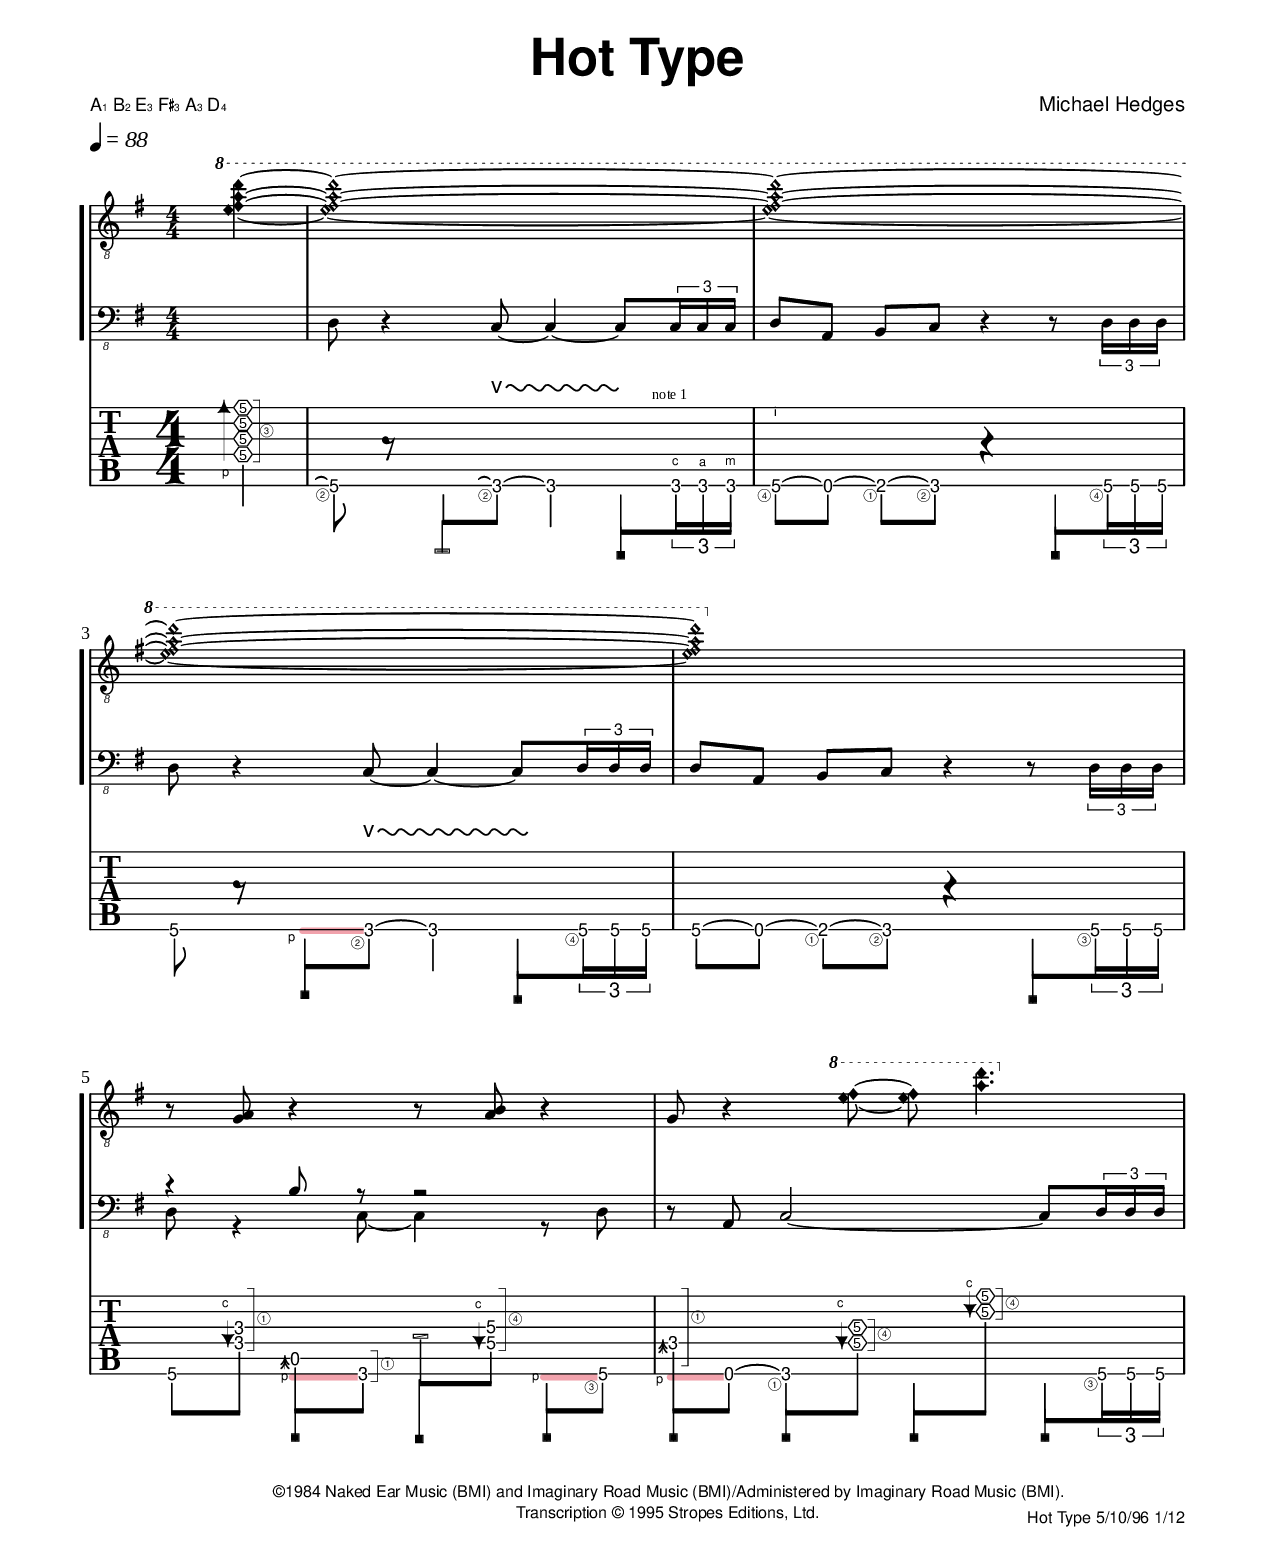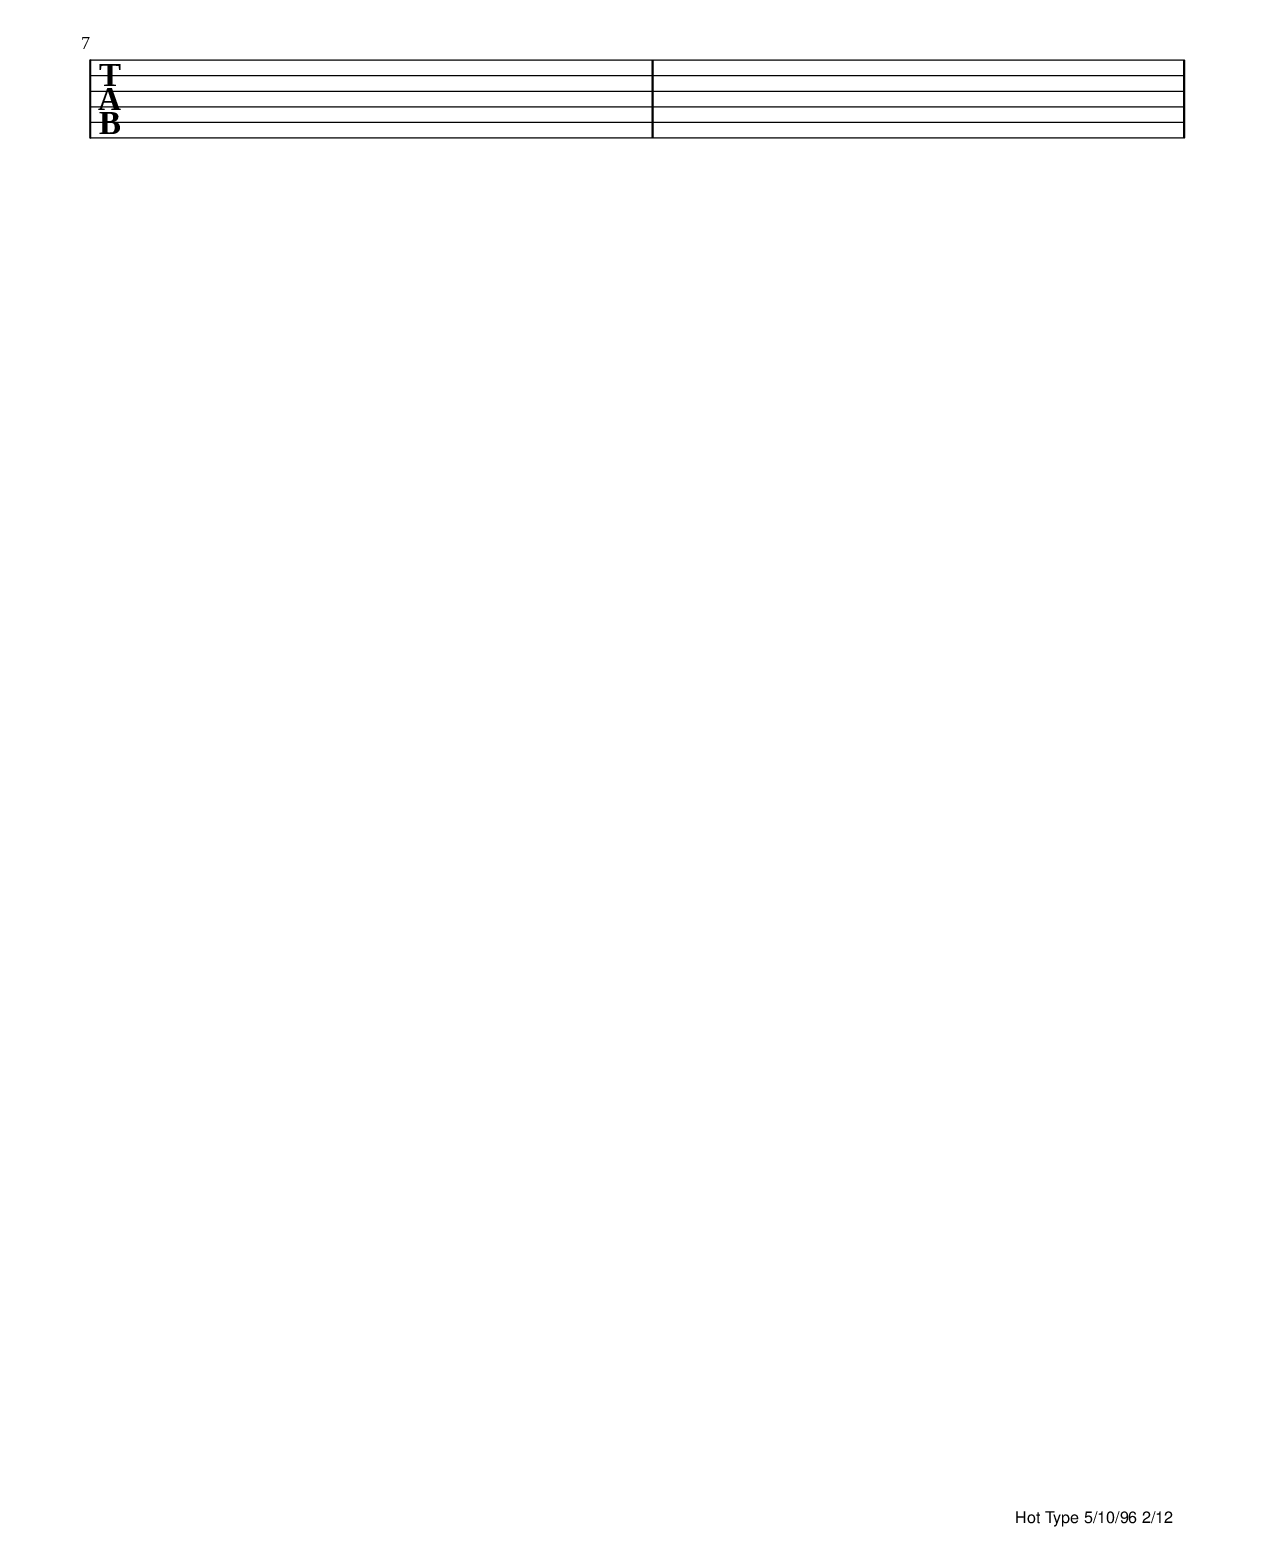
\version "2.16.2"
% Test To attempt Stropes Duplications
%{ Declaration
=============================================================================
"Lion's Lament", by Kevin Horrigan

Pro Bono Transcription
The copyright of this transcription is not held by the transcriber.
Kevin Horrigan has not given permission for this transcription to be
sold by the transcriber.  Part of the agreement of this transcription is that 
Kevin Horrigan owns all parts of the transcription.  This means that 
permission needs to be obtained before any usage of this transcription.

This transcription is derived from Mark Grover's GuitarPro tab transcription
which was commissioned by Kevin Horrigan.  Use of Grover's transcription
was approved by Kevin Horrigan.

This transcription is by Rachael Thomas Carlson for Sleep Limited 
Publications.  07/10/13
__..           .           ,      .
(__ | _  _ ._   |   *._ _ *-+- _  _|
.__)|(/,(/,[_)  |___|[ | )| | (/,(_]
|                        
.__    .  .        ,                
[__). .|_ |* _. _.-+-* _ ._  __     
|   (_|[_)||(_.(_] | |(_)[ )_)      

============================================================================%} 
\pointAndClickOff
% header
\header {
  title = \markup { \sans \bold \fontsize #3 "Hot Type" }
  composer = \markup { \sans \fontsize #-1 "Michael Hedges" }
  poet = \markup { \concat { \sans \fontsize #-2 { A\fontsize #-5 {1}" "B\fontsize
  #-5 {2}" "E\fontsize #-5 {3}" "F\raise #0.6 \fontsize #-5 \sharp\fontsize #-5 {3}" "A\fontsize #-5 {3}" "D\fontsize #-5
  {4} }}}
  meter = \markup {
    \concat {
      \fontsize #-2 { \note #"4" #1 } " = " \italic "88"
    }
  }
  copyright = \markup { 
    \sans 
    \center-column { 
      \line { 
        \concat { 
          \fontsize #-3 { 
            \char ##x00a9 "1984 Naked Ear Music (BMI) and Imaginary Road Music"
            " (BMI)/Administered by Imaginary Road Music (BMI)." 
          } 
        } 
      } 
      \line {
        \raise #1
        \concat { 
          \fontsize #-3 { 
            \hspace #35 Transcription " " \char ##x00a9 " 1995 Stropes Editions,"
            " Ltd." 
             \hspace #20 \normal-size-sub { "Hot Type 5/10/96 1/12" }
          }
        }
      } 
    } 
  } 
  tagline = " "

}
% paper
\paper { 
  #(set-paper-size "letter")
  left-margin = 0.6\in
  right-margin = 0.6\in
  top-margin = 0.5\in
  bottom-margin = 0.5\in
  max-systems-per-page = 3
  myStaffSize = #20
  #(define fonts
  (make-pango-font-tree "Times New Roman"
                        "Helvetica"
                        "typewriter"
                        (/ myStaffSize 20)))
  % see:  http://code.google.com/p/lilypond/issues/detail?id=2576

  #(define (not-last-page layout props arg) 
  (if (not (book-last-page? layout props)) 
    (interpret-markup layout props arg) 
    empty-stencil)) 

  tocItemMarkup = \tocItemWithDotsMarkup 

  oddHeaderMarkup = ""

  evenHeaderMarkup = \oddHeaderMarkup 

  oddFooterMarkup = 
  \markup \fill-line { 
    % using \line removes empty-stencils 
    % produced by #not-first-page etc 
    \line { " " }
    \line {  
      % page-number not on first-page 
      \on-the-fly #not-first-page 
      % page-number not on last-page 
      \concat { \sans \fontsize #-3 { "Hot Type 5/10/96 " \fromproperty #'page:page-number-string /12
    }  }
    % copyright on first page 
    \on-the-fly #first-page \fromproperty #'header:copyright 
    % tagline on last page 
    \on-the-fly #last-page \fromproperty #'header:tagline 
  } 
} 
evenFooterMarkup = \oddFooterMarkup 

} 
%{ Layout 
\layout {
  \context {
    \Score
    \override StaffGrouper #'staffgroup-staff-spacing =
    #'((basic-distance . 12)
    (padding . -10)
    (stretchability . 0))
    }
  }
  %}
% Includes and functions
  % Right-Hand Articulations
%% p i m a c
rhc = \markup { \halign #CENTER \sans \fontsize #-5 "c" }
rha = \markup { \halign #CENTER \sans \fontsize #-5 "a" }
rhm = \markup { \halign #CENTER \sans \fontsize #-5 "m" }
rhi = \markup { \halign #CENTER \sans \fontsize #-5 "i" }
rhp = \markup { \halign #CENTER \sans \fontsize #-5 "p" }
%% Flicks Two arrow Heads
oneStrFlick = \markup { \rotate #180
  \center-column {
    \combine
    \override #'(thickness . 0.08)
    \draw-line #'(0 . 1.3)
    \combine
    \fontsize #-1 
    \arrow-head #Y #DOWN ##f
    \raise #0.4
    \fontsize #-1 
    \arrow-head #Y #DOWN ##f
  }  
  }
oneStrMFlick = \markup {  
    \center-column {
      \rotate #180 {
        \combine
          \draw-line #'(0 . 1.2)
          \combine
            \fontsize #-3 
            \arrow-head #Y #DOWN ##f
            \raise #0.4
            \fontsize #-3 
            \arrow-head #Y #DOWN ##f
      }
  \raise #2.2
   \sans \fontsize #-5 "m" 
 } 
 }
  
twoStrFlick = \markup { \rotate #180
  \center-column {
    \combine
    \draw-line #'(0 . 2.5)
    \combine
    \fontsize #-3 
    \arrow-head #Y #DOWN ##f
    \raise #0.4
    \fontsize #-3 
    \arrow-head #Y #DOWN ##f
  
  }

}
twoStrMFlick = \markup {   
  \center-column {
   \rotate #180 {
   \combine
    \draw-line #'(0 . 2.7)
    \combine
    \fontsize #-3 
    \arrow-head #Y #DOWN ##f
    \raise #0.4
    \fontsize #-3 
    \arrow-head #Y #DOWN ##f
  }
  \raise #2.2
   \sans \fontsize #-5 "m" 
  }

}
threeStrFlick = \markup { \rotate #180
  \center-column {
    \combine
    \draw-line #'(0 . 4.0)
    \combine
    \fontsize #-3 
    \arrow-head #Y #DOWN ##f
    \raise #0.4
    \fontsize #-3 
    \arrow-head #Y #DOWN ##f
  
  }

}
threeStrMFlick = \markup {   
  \center-column {
   \rotate #180 {
   \combine
    \draw-line #'(0 . 4.1)
    \combine
    \fontsize #-3 
    \arrow-head #Y #DOWN ##f
    \raise #0.4
    \fontsize #-3 
    \arrow-head #Y #DOWN ##f
  }
  \raise #2.2
   \sans \fontsize #-5 "m" 
  }

}
fourStrFlick = \markup { \rotate #180
  \center-column {
    \combine
    \draw-line #'(0 . 5.7)
    \combine
    \fontsize #-3 
    \arrow-head #Y #DOWN ##f
    \raise #0.4
    \fontsize #-3 
    \arrow-head #Y #DOWN ##f
  
  }

}
fiveStrFlick = \markup { \rotate #180
  \center-column {
    \combine
    \draw-line #'(0 . 7.2)
    \combine
    \fontsize #-3 
    \arrow-head #Y #DOWN ##f
    \raise #0.4
    \fontsize #-3 
    \arrow-head #Y #DOWN ##f
  
  }

}
sixStrFlick = \markup { \rotate #180
  \center-column {
    \combine
    \draw-line #'(0 . 8.8)
    \combine
    \fontsize #-3 
    \arrow-head #Y #DOWN ##f
    \raise #0.4
    \fontsize #-3 
    \arrow-head #Y #DOWN ##f
  
  }

}

%% Down Strums 1 arrow head
onestrdwnstrm = \markup { \rotate #180 
  \center-column {
    \combine
    \override #'(thickness . 0.08)
    \draw-line #'(0 . 1.5)
    \fontsize #2
    \arrow-head #Y #DOWN ##t
    }
  }
twostrdwnstrm = \markup { \rotate #180 
  \center-column {
    \combine
    \override #'(thickness . 0.08)
    \draw-line #'(0 . 2.5)
    \fontsize #2
    \arrow-head #Y #DOWN ##t
    }
  }
threestrdwnstrm = \markup { \rotate #180 
  \center-column {
    \combine
    \override #'(thickness . 0.08)
    \draw-line #'(0 . 4)
    \fontsize #2
    \arrow-head #Y #DOWN ##t
    }
  }
fourstrdwnstrm = \markup { \rotate #180 
  \center-column {
    \combine 
    \override #'(thickness . 0.08)
    \draw-line #'(0 . 5.8)
    \fontsize #2
    \arrow-head #Y #DOWN ##t
    }
  }
fivestrdwnstrm = \markup { \rotate #180 
  \center-column {
    \combine
    \override #'(thickness . 0.08)
    \draw-line #'(0 . 7.2)
    \fontsize #2
    \arrow-head #Y #DOWN ##t
   }
  }
sixstrdwnstrm = \markup {
  \center-column {
  \rotate #180 {
    \combine
    \override #'(thickness . 0.08)
    \draw-line #'(0 . 8.8)
    \fontsize #2
    \arrow-head #Y #DOWN ##t
  }
    }
  }
sixstrupstrm = \markup {
  \center-column {
    \combine
    \override #'(thickness . 0.08)
    \draw-line #'(0 . 8.8)
    \fontsize #2
    \arrow-head #Y #DOWN ##t
    }
  }
fivestrupstrm = \markup {  
  \center-column {
    \combine
    \override #'(thickness . 0.08)
    \draw-line #'(0 . 7.2)
    \fontsize #2
    \arrow-head #Y #DOWN ##t
   }
  }
fourstrupstrm = \markup {  
  \center-column {
    \combine
    \override #'(thickness . 0.08)
    \draw-line #'(0 . 5.8)
    \fontsize #2
    \arrow-head #Y #DOWN ##t
    }
  }
threestrupstrm = \markup {
  \center-column {
    \combine
    \override #'(thickness . 0.08)
    \draw-line #'(0 . 4)
    \fontsize #2
    \arrow-head #Y #DOWN ##t
    }
  }
twostrupstrm = \markup {  
  \center-column {
    \combine
    \override #'(thickness . 0.08)
    \draw-line #'(0 . 2.5)
    \fontsize #2
    \arrow-head #Y #DOWN ##t
    }
  }
onestrupstrm = \markup {  
  \center-column {
    \combine
    \override #'(thickness . 0.08)
    \draw-line #'(0 . 1.5)
    \fontsize #2
    \arrow-head #Y #DOWN ##t
    }
  }
%% String-Dampening
strDampening = { 
  \once \override TextSpanner #'style = #'line
  \once \override TextSpanner #'thickness = #6
  \once \override TextSpanner #'color = #(rgb-color 0.945 0.635 0.675)
  \once \override TextSpanner #'layer = #-1
}
twoStrDamp = {
  \once \override TextSpanner #'style = #'line
  \once \override TextSpanner #'thickness = #6
  \once \override TextSpanner #'color = #(rgb-color 0.945 0.635 0.675)
  \once \override TextSpanner #'layer = #-1
  \once \override TextSpanner #'(bound-details left text) = \markup {
    \lower #0.77
    \halign #CENTER
     \beam #0.5 #0 #2.06 }
   }
threeStrDamp = {
  \once \override TextSpanner #'style = #'line
  \once \override TextSpanner #'thickness = #6
  \once \override TextSpanner #'color = #(rgb-color 0.945 0.635 0.675)
  \once \override TextSpanner #'layer = #-1
  \once \override TextSpanner #'(bound-details left text) = \markup {
    \lower #1.52
    \halign #CENTER
     \beam #0.5 #0 #3.7 }

}
% Left Hand Articulations
%% 1 2 3 4 t
lhone = \markup { \sans \fontsize #-8 \override #'(thickness . 0.08) \circle \pad-markup #0.2 "1" }
lhtwo = \markup { \sans \fontsize #-8 \override #'(thickness . 0.08) \circle \pad-markup #0.2 "2" }
lhthree = \markup { \sans \fontsize #-8 \override #'(thickness . 0.08) \circle \pad-markup #0.2 "3" }
lhfour = \markup { \sans \fontsize #-8 \override #'(thickness . 0.08) \circle \pad-markup #0.2 "4" }
lhthumb = \markup { \sans \fontsize #-8 \override #'(thickness . 0.08) \circle \pad-markup #0.2 "t" }
%% Guide fingers
lhguideone = \markup { \sans \fontsize #-8 \override #'(thickness . 0.08) \circle \pad-markup #0.2 "-1" }
lhguidetwo = \markup {\sans  \fontsize #-8  \override #'(thickness . 0.08) \circle \pad-markup #0.2 "-2" }
lhguidethree = \markup {\sans  \fontsize #-8 \override #'(thickness . 0.08) \circle \pad-markup #0.2 "-3" }
lhguidefour = \markup {\sans  \fontsize #-8 \override #'(thickness . 0.08) \circle \pad-markup #0.2 "-4" }
lhguidethumb = \markup {\sans  \fontsize #-8 \override #'(thickness . 0.08) \circle \pad-markup #0.2 "-t" }
%% TODO add left-hand fingering with Text-Spanners
  % contributed by harm6
  % Code by David Nalesnik and Thomas Morley (v2.16.0)
  % => http://lists.gnu.org/archive/html/lilypond-user/2011-10/msg00500.html
  % => http://lists.gnu.org/archive/html/lilypond-user/2012-11/msg00567.html
  % ==========================
  % Modified 2013 by Rachael Thomas Carlson
  % Added a slight bracket at the end of the function
#(define (text-spanner-start-stop mus)
    (let ((elts (ly:music-property mus 'elements)))
    (make-music 'SequentialMusic 'elements 
       (append  
          (list (make-music 'TextSpanEvent 'span-direction -1))
          (reverse (cdr (reverse elts)))
          (list (make-music 'TextSpanEvent 'span-direction 1))
          (list (last elts))))))

barre =
#(define-music-function (parser location strg music)(string? ly:music?)
   (let ((arg (string-append "B " strg)))
      #{
         \override TextSpanner #'(bound-details left text) = $arg
         #(text-spanner-start-stop music)
      #}))
      
lhSpannerDown =
#(define-music-function (parser location strg music)
   (string? ly:music?)
  #{
     \once \override Voice.TextSpanner #'style = #'solid
     \once \override Voice.TextSpanner #'font-size = #-5
     \once \override Voice.TextSpanner #'thickness = #0
     \once \override TextSpanner #'(bound-details left stencil-align-dir-y) = #CENTER
     \once \override TextSpanner #'(bound-details right text) = \markup {
     \draw-line #'(0 . 0.5) }
     \once \override TextSpanner #'(bound-details left text) = \markup {
     \sans { \circle \pad-markup #0.1 \upright { $strg }}}
  
     #(text-spanner-start-stop music)
  #})

lhSpannerUp =
#(define-music-function (parser location strg music)
   (string? ly:music?)
  #{
     \once \override Voice.TextSpanner #'style = #'solid
     \once \override Voice.TextSpanner #'font-size = #-5
     \once \override TextSpanner #'(bound-details left stencil-align-dir-y) = #CENTER
     \once \override TextSpanner #'(bound-details right text) = \markup {
     \draw-line #'(0 . -0.5) }
     \once \override TextSpanner #'(bound-details left text) = \markup {
     \sans { \circle \pad-markup #0.1 \upright { $strg } }}
  
     #(text-spanner-start-stop music)
  #})

%% Partial barreing

  % The below, invented by Mats Bengtsson, creates left and right brackets
  % vertically % spanning an entire staff. It is useful for offseting optional
  % passages of music, % as shown in the example % Modified by Rachael Thomas
  % Carlson to be used for partial barreing in % tabulature.  2013 % The number
  % next to "th" in (th 0.2) controls thickness of the brackets. 
#(define-markup-command (left-bracket-two layout props) ()
"Draw left hand bracket for two strings"
(let* ((th 0.1) ;; todo: take from GROB
	(width (* 3.5 th)) ;; todo: take from GROB
	(ext '(-1.25 . 1.25))) ;; todo: take line-count into account
	(ly:bracket Y ext th width)))

leftBracketTwo = {
\once\override BreathingSign #'text = #(make-left-bracket-two-markup)
\once\override BreathingSign #'break-visibility = #end-of-line-invisible
\once\override BreathingSign #'Y-offset = ##f
  % Trick to print it after barlines and signatures:
\once\override BreathingSign #'break-align-symbol = #'custos
\breathe 
}

#(define-markup-command (left-bracket-three layout props) ()
"Draw left hand bracket for three strings"
(let* ((th 0.08) ;; todo: take from GROB
	(width (* 3.5 th)) ;; todo: take from GROB
	(ext '(-1.3 . 2.8))) ;; todo: take line-count into account
	(ly:bracket Y ext th width)))

leftBracketThree = {
\once\override BreathingSign #'text = #(make-left-bracket-three-markup)
\once\override BreathingSign #'break-visibility = #end-of-line-invisible
\once\override BreathingSign #'Y-offset = ##f
  % Trick to print it after barlines and signatures:
\once\override BreathingSign #'break-align-symbol = #'custos
\breathe 
}
#(define-markup-command (right-bracket-three layout props) ()
"Draw right hand bracket"
(let* ((th 0.08);;todo: take from GROB
(width (* 3.5 th)) ;; todo: take from GROB
	(ext '(-1.3 . 2.8))) ;; todo: take line-count into account
	(ly:bracket Y ext th (- width))))

rightBracketThree = {
\once\override BreathingSign #'text = #(make-right-bracket-three-markup)
\once\override BreathingSign #'break-visibility = #end-of-line-invisible
\once\override BreathingSign #'Y-offset = ##f
\once\override BreathingSign #'break-align-symbol = #'custos
\breathe
}

#(define-markup-command (right-bracket-two layout props) ()
"Draw right hand bracket"
(let* ((th 0.05);;todo: take from GROB
(width (* 12.5 th)) ;; todo: take from GROB
	(ext '(-1.5 . 1.5))) ;; todo: take line-count into account
	(ly:bracket Y ext th (- width))))

rightBracketTwo = {
\once\override BreathingSign #'text = #(make-right-bracket-two-markup)
\once\override BreathingSign #'break-visibility = #end-of-line-invisible
\once\override BreathingSign #'Y-offset = ##f
\once\override BreathingSign #'break-align-symbol = #'custos
\breathe
}

#(define-markup-command (right-bracket-four layout props) ()
"Draw right hand bracket"
(let* ((th 0.05);;todo: take from GROB
(width (* 12.5 th)) ;; todo: take from GROB
	(ext '(-1.5 . 4.5))) ;; todo: take line-count into account
	(ly:bracket Y ext th (- width))))

rightBracketFour = {
\once\override BreathingSign #'text = #(make-right-bracket-four-markup)
\once\override BreathingSign #'break-visibility = #end-of-line-invisible
\once\override BreathingSign #'Y-offset = ##f
\breathe
}

#(define-markup-command (right-bracket-five layout props) ()
"Draw right hand bracket"
(let* ((th 0.05);;todo: take from GROB
(width (* 12.5 th)) ;; todo: take from GROB
	(ext '(-1.5 . 6))) ;; todo: take line-count into account
	(ly:bracket Y ext th (- width))))

rightBracketFive = {
\once\override BreathingSign #'text = #(make-right-bracket-five-markup)
\once\override BreathingSign #'break-visibility = #end-of-line-invisible
\once\override BreathingSign #'Y-offset = ##f
\breathe
}
% Percussion
snare = \markup {
  \center-column {
    \combine
    \override #'(thickness . 1.3)
    \draw-line #'(0 . 3)
    \halign #CENTER
    \override #'(box-padding . 0) 
    \override #'(thickness . 0.8)
    \box {
    \override #'(thickness . 0.5)
      \draw-line #'(1.25 . 0.25)
    }
  }
}
bass = \markup {
  \center-column {
    \combine
    \override #'(thickness . 1.3)
    \draw-line #'(0 . 3)
    \halign #CENTER
    \override #'(box-padding . 0)
    \box {
      \filled-box #'(0 . 0.6) #'(0 . 0.6) #0
    }
  }
}
longBass = \markup {
  \center-column {
    \combine
    \override #'(thickness . 1.3)
    \draw-line #'(0 . 6)
    \halign #CENTER
    \override #'(box-padding . 0)
    \box {
      \filled-box #'(0 . 0.6) #'(0 . 0.6) #0
    }
  }
}
bassSnare = \markup {
  \center-column {
    \combine
    \override #'(thickness . 1.3)
    \draw-line #'(0 . 2)
    \halign #CENTER
    \override #'(box-padding . 0) 
    \box {
      \draw-line #'(1 . 0.25) }
    \raise #2
      \combine
      \draw-line#'(0 . 1)
      \halign #CENTER
      \filled-box #'(-0.1 . 0.6) #'(-0.1 . 0.6) #0.2 
  }
}
tomTom = \markup {
  \center-column {
    \combine
      \override #'(thickness . 1.3)
    \draw-line #'(0 . 3)
    \halign #CENTER
    \override #'(box-padding . 0.1)
    \override #'(thickness . 0.9)
    \raise #0.1
    \box {
      \override #'(thickness . 0.9)
      \draw-line #'(1 . 0) 
    }
  }
}
% Misc.
%% extendLV
extendLV = #(define-music-function (parser location further) (number?) 
#{
   \once \override LaissezVibrerTie  #'X-extent = #'(0 . 0)
   \once \override LaissezVibrerTie  #'details #'note-head-gap = #(/ further -2)
   \once \override LaissezVibrerTie  #'extra-offset = #(cons (/ further 2) 0)
#})
%%{ hideFretNumber to be used with creating slides from and to nowhere %}
hideFretNumber = {
  \once \override TabNoteHead #'transparent = ##t
  \once \override NoteHead #'transparent = ##t
  \once \override Stem #'transparent = ##t
  \once \override Flag #'transparent = ##t
  \once \override NoteHead #'no-ledgers = ##t
  \once \override Glissando #'(bound-details left padding) = #0.3
}
%%{ fakeSlur to be used to create ascending and descending slurs in tabulature
    %that are more attractive than faking it otherwise %}
fakeSlur = 
#(define-music-function
   (parser location note)
   (ly:music?)
   #{
   \tweak TabNoteHead #'transparent ##t
   \tweak Dots #'transparent ##t
   #note
   #})
%% dotUp %% Sometimes faking a slur as above creates where dotted note
  %behaviour this is to fix it
dotUp = 
#(define-music-function
   (parser location note)
   (ly:music?)
   #{
   \tweak Dots #'extra-offset #'(0.0 . 1.0)
   #note
   #})
invTNH = 
#(define-music-function
   (parser location note)
   (ly:music?)
   #{
   \tweak TabNoteHead #'transparent ##t
   #note
   #})
% Changing the TabNoteHead stencil
  %% Created by HARM
  % Because it is important to know how one can change the TabNoteHead easily 
#(define (new-stil markup)
   ;; Creates a stencil
   (lambda (grob)
     (grob-interpret-markup grob markup)))
%% tweakTabNoteHead
tweakTabNoteHead = 
#(define-music-function (parser location mrkp mus)(markup? ly:music?)
                        #{
                        \tweak #'stencil #(new-stil mrkp)
                        #mus
                        #})

%% newTabNoteHead to be used with one of the below functions to change the
  %TabNoteHead Stencil
newTabNoteHead =
#(define-music-function (parser location mrkp)(markup?)
                        ;; Uses @code{new-stil} in a music-function.
                        ;; Ofcourse it's possible to use:
                        ;; @samp{\\once \\override TabNoteHead #'stencil =
                        ;;         #(new-stil #{ \\markup { \musicglyph #"noteheads.s0la" } #})}
                        ;; directly.
                        #{
                        \once \override TabNoteHead #'stencil = #(new-stil mrkp)
                        #})


%% TabNoteHead Stencils
  %% usage:   < \tweakTabNoteHead \tickInChord c,\2 e> 
  %% usage:   \tick <c,4 e>
  %% usage:   \tick c,4
tick = \newTabNoteHead \markup { \musicglyph #"noteheads.s0laThin" }
tickInChord = \markup { \musicglyph #"noteheads.s0laThin" }
mutedString = \markup { \musicglyph #"noteheads.s2cross" }
stringSnare = \newTabNoteHead \markup { \override #'(box-padding . 0)
  \raise #0.5
    \override #'(thickness . 0.8)
  \box {
    \override #'(thickness . 0.5)
    \draw-line #'(1.25 . 0.25)
  }
}

strpHarmSeven = \newTabNoteHead \markup { \override #'(font-name . "Arial")
  { 
    \center-column {
    \combine
\path #0.1 #'((moveto 0.9 0)
                       (lineto 0.4 0.7)
                       (lineto -0.4 0.7)
                       (lineto -0.9 0)
                       (lineto -0.4 -0.7)
                       (lineto 0.4 -0.7)
                       (closepath))
\override #'(font-size . -4) 
\halign #CENTER
\raise #-0.5
"7"
}
  }
}
strpHarmFive = \newTabNoteHead \markup { \override #'(font-name . "Arial")
  { 
    \center-column {
    \combine
\path #0.1 #'((moveto 0.9 0)
                       (lineto 0.4 0.7)
                       (lineto -0.4 0.7)
                       (lineto -0.9 0)
                       (lineto -0.4 -0.7)
                       (lineto 0.4 -0.7)
                       (closepath))
\override #'(font-size . -4) 
\halign #CENTER
\raise #-0.5
"5"
}
  }
}
strpHarmTwelve = \newTabNoteHead \markup { \override #'(font-name . "Arial")
  { 
    \center-column {
    \combine
\path #0.1 #'((moveto 1.1 0)
                       (lineto 0.7 0.7)
                       (lineto -0.7 0.7)
                       (lineto -1.1 0)
                       (lineto -0.7 -0.7)
                       (lineto 0.7 -0.7)
                       (closepath))
\override #'(font-size . -4) 
\halign #0.1
\raise #-0.5
"12"
}
  }
}

strpHarmFiveInChord = \markup { \override #'(font-name . "Arial")
  { 
    \center-column {
    \combine
\path #0.1 #'((moveto 0.9 0)
                       (lineto 0.4 0.7)
                       (lineto -0.4 0.7)
                       (lineto -0.9 0)
                       (lineto -0.4 -0.7)
                       (lineto 0.4 -0.7)
                       (closepath))
\override #'(font-size . -4) 
\halign #CENTER
\raise #-0.5
"5"
}
  }
}
strpHarmSevenInChord = \markup { \override #'(font-name . "Arial")
  { 
    \center-column {
    \combine
\path #0.1 #'((moveto 0.9 0)
                       (lineto 0.4 0.7)
                       (lineto -0.4 0.7)
                       (lineto -0.9 0)
                       (lineto -0.4 -0.7)
                       (lineto 0.4 -0.7)
                       (closepath))
\override #'(font-size . -4) 
\halign #CENTER
\raise #-0.5
"7"
}
  }
}

% Markup extra-offset Tweaks and overrides
mkTweak =
#(define-event-function (parser location x y m) (number? number? ly:music?)
  #{  \tweak #'extra-offset #(cons x y) #m #})

mkMove = #(define-music-function
        (parser location x y)
        ( number? number? )
        #{ \once \override TextScript #'extra-offset = #(cons x y)
        #})
tsMove = #(define-music-function
        (parser location x y)
        ( number? number? )
        #{ \once \override TextSpanner #'extra-offset = #(cons x y)
        #})
trMove = #(define-music-function
        (parser location x y)
        ( number? number? )
        #{ \once \override TrillSpanner #'extra-offset = #(cons x y)
        #})
bsMove = #(define-music-function
        (parser location x y)
        ( number? number? )
        #{ \once \override BreathingSign #'extra-offset = #(cons x y)
        #})
tnhTweak =
#(define-event-function (parser location x m) (number? ly:music?)
  #{  \tweak TabNoteHead #'X-offset #(cons x) #m #})
% moderntab clef with serif
  %% -> tablature.scm

%% define tab-Clefs as a markup:
  #(define-markup-command (customTabClefII
                          layout props num-strings staff-space)
    (integer? number?)
    #:category music
    "Draw a tab clef sans-serif style."
    (define (square x) (* x x))
    (let* ((scale-factor (/ staff-space 1.6))
           (font-size (- (* num-strings 1.8 scale-factor) 7))
           (base-skip (* (square (+ (* num-strings 0.195) 0.4)) scale-factor)))
  ;font-name
      (interpret-markup layout props
                   (markup #:vcenter #:bold
  ;; !!!!!!!!!!!!!!!!!!!!!!!!!!!
                           ;; change 'font-family and/or 'font-name
                           ;; to fit your needs
                           #:override (cons 'font-family 'roman) ;; default: 'sans
                           ;#:override (cons 'font-name "Purisa")
                           #:fontsize font-size
                           #:override (cons 'baseline-skip base-skip)
                           #:left-align #:center-column ("T" "A" "B")))))

%% this function decides which clef to take
  #(define-public (clef::print-modern-custom-tab-if-set grob)
    (let ((glyph (ly:grob-property grob 'glyph)))

      ;; which clef is wanted?
      (if (string=? glyph "markup.moderntabII")
          ;; if it is "moderntabII", we'll draw it
          (let* ((staff-symbol (ly:grob-object grob 'staff-symbol))
                 (line-count (if (ly:grob? staff-symbol)
                                 (ly:grob-property staff-symbol 'line-count)
                                 0))
                 (staff-space (ly:staff-symbol-staff-space grob)))

            (grob-interpret-markup grob (make-customTabClefII-markup line-count
                                                                   staff-space)))
          ;; otherwise, we simply use the default printing routine
          (ly:clef::print grob))))

%% definitions for the "moderntabII" clef:
  %% the "moderntabII" clef will be added to the list of known clefs,
  %% so it can be used as any other clef: \clef "moderntabII"
  #(add-new-clef "moderntabII" "markup.moderntabII" 0 0 0)


  %% DELETE ME
  %{
  %% Displaying some glyph/lists
  displayClefGlyph =
      \override Staff.Clef #'before-line-breaking =
        #(lambda (grob)
          (let* ((glyph (ly:grob-property grob 'glyph)))
         (newline)
         (display glyph)))

  #(use-modules (ice-9 pretty-print))
  #(pretty-print supported-clefs)
  #(newline)
  #(newline)
  #(newline)
  #(pretty-print (@@ (lily) c0-pitch-alist))
  %}

%% usage
  %{ usage:
  \layout {
    \context {
      \TabStaff
      \override Clef #'stencil = #clef::print-modern-custom-tab-if-set
      %% DELETE ME
      %\displayClefGlyph
    }
  }
  %}

  %{ usage:
  \new TabStaff {
      \clef moderntabII
      a1
  }
  %}

  % vibrato.ly
% Author: Mark Witmer

% Sets the next trill spanner to draw a waveform with the provided wevelength
% and amplitudes. The waveform will go from one amplitude to the next in a
% linear fashion.
vibrato = #(define-music-function (parser location amplitudes wavelength) (list? number?) #{ 
  \once \override TrillSpanner #'after-line-breaking = $(lambda (grob) 
     (ly:grob-set-property! grob 'stencil (makevib grob amplitudes wavelength)))
#})

% Example:
% \relative c' {\time 4/4 \key d \major \vibrato #'(4 0 4) #1.5 c\startTrillSpan d e d c d e d c\stopTrillSpan 
% \vibrato #'(1 6 2 1 3 7 4) #1 c\startTrillSpan d e d c d e d c d e d c d e d c d e d c d e d c d e d c d e d 
% c d e d c d e d c d e d c d e d c d e d c d e d c d e d c d e\stopTrillSpan}

#(define adjustvib #t)

% Creates the postscript for one system of the vibrato marking
#(define (make_ps no-sib? lbound xspan span-so-far amplitude-vector wavelength) 
   (if (or (= xspan -inf.0) (= xspan +inf.0))
       ""
       (let ((lbound 
              (cond
               ((and (> span-so-far 0) adjustvib) 
                (- lbound 18))
               (no-sib? (+ lbound 1))
               (else lbound)))
             (last 
              (inexact->exact (floor (/ (+ span-so-far xspan) wavelength)))))
         (format 
          #f "gsave currentpoint translate 0.15 setlinewidth newpath /x ~a\
 def\nx 0.0 moveto\n ~a ~a"
          lbound 
          (let make-curve 
              ((current (inexact->exact (floor (/ span-so-far wavelength)))))
            (cond 
             ((= current (vector-length amplitude-vector)) "")
             ((< (vector-ref amplitude-vector current) 0) "")
             (else
              (let ((current-ps 
                     (format 
                      #f " x ~a add ~a x ~a add ~a x ~a \
add 0.0 curveto\n/x x ~a add def\n"
                      (exact->inexact (/ wavelength 3)) 
                      (vector-ref amplitude-vector current)
                      (exact->inexact (* 2 (/ wavelength 3)))  
                      (- (vector-ref amplitude-vector current))
                      wavelength
                      wavelength)))
                (if (= (+ current 1) last) 
                    current-ps 
                    (format #f "~a~a" current-ps 
                            (make-curve (+ 1 current))))))))
          "stroke grestore"))))

% Returns the width of a grob
#(define (grob-width grob)
  (if (or (= (car (ly:grob-property grob 'X-extent)) -inf.0)
          (= (car (ly:grob-property grob 'X-extent)) +inf.0))
      0
      (- (cdr (ly:grob-property grob 'X-extent)) 
         (car (ly:grob-property grob 'X-extent)))))

% Returns the number of ems already traversed by the grob's siblings in previous systems
#(define (width-up-to grob siblings count)
  (if (eq? (car siblings) grob)
      count
      (+ (+ count (width-up-to grob (cdr siblings) count))
         (grob-width (car siblings)))))

% Returns the total width of the individual grobs for each system that make up the original grob
#(define (calcfull siblings count)
  (if (eqv? (length siblings) 0)
    count
    (calcfull (cdr siblings) (+ count (grob-width (car siblings))))))

% Fills a vector of length len with linear interpolations between the values found in amplitudes
#(define (fill-amplitude-vector! amplitude-vector len current-index amplitudes)
  (if (> (length amplitudes) 1)
    (let ((start-amplitude (car amplitudes))
          (end-amplitude (cadr amplitudes))
          (start-index current-index)
          (end-index (+ current-index 
                        (inexact->exact 
                         (floor (/ (vector-length amplitude-vector) 
                                   (- len 1)))))))
      (do ((n current-index (+ 1 n)))
          ((or (> n (+ start-index end-index)) 
               (>= n (vector-length amplitude-vector))))
        (vector-set! amplitude-vector n 
                     (exact->inexact 
                      (+ start-amplitude 
                         (* (/ (- n start-index) (- end-index start-index))
                            (- end-amplitude start-amplitude))))))
        (fill-amplitude-vector!
         amplitude-vector len end-index (cdr amplitudes)))))

% Makes the vector of amplitudes for the vibrato marking
#(define (make-amplitude-vector amplitudes total-span wavelength)
  (let* ((current-start 0)
      (len (inexact->exact (floor (/ total-span wavelength))))
      (amplitude-vector (make-vector len)))
      (if (> (length amplitudes) 1) 
        (fill-amplitude-vector! 
         amplitude-vector (length amplitudes) 0 amplitudes)
        (vector-fill! amplitude-vector (car amplitudes)))
    amplitude-vector))

% Creates a stencil that draws a sine wave for vibrato based on the provided amplitudes and wavelength
#(define (makevib grob amplitudes wavelength)
  (let* ((orig (ly:grob-original grob))
      (siblings (if (ly:grob? orig) (ly:spanner-broken-into orig) '()))
      (span (ly:grob-property grob 'X-extent))
      (xbeg (car span))
      (xend (cdr span))
      (xspan (- xend xbeg))
      (total-span (if (eqv? (length siblings) 0) (- xspan 3) (- (calcfull siblings 0) 3)))
      (lbound (if (or (null? siblings) (eq? (car siblings) grob)) 
                  0 (+ 14 (cdr (assq 'X (ly:grob-property grob 'left-bound-info))))))
      (span-so-far (if (null? siblings) 0 
                       (width-up-to grob siblings 0))))
  (ly:make-stencil 
   (list 'embedded-ps 
         (make_ps (null? siblings) lbound xspan span-so-far 
                  (make-amplitude-vector amplitudes total-span wavelength)
                  wavelength))
   '(0 . 0) '(-0.7 . 0.5))))

vib = #(define-music-function (parser location sizes) (list?) #{ \vibrato $sizes #0.7  #})
sVib = \startTrillSpan
eVib = \stopTrillSpan


% Standard Notation
%% Upper
  upper = {
    \set Staff.midiInstrument = #"vibraphone"
    \override TupletNumber #'text = \markup { \sans "3" }
    \override TupletNumber #'font-shape = #'upright
    \override TupletNumber #'font-size = #'-1
    \override TupletBracket #'thickness = #'1
    \override TupletBracket #'bracket-visibility = ##t
    \numericTimeSignature
    \time 4/4
    \set Score.tempoHideNote = ##t
    \tempo 4 = 88
    \key g \major
    \partial 4 \ottava #1 \harmonicByRatio #1/4 < e fis a d'>4~ 
    % Bar 1
    \harmonicByRatio #1/4 < e fis a d'>1~ |
    % Bar 2
    \harmonicByRatio #1/4 < e fis a d'>1~ |
    % Bar 3
    \harmonicByRatio #1/4 < e fis a d'>1~ |
    % Bar 4
    \harmonicByRatio #1/4 < e fis a d'>1 \ottava #0 |
    % Bar 5
    r8 < g a>8 r4 r8 < a b>8 r4 |
    % Bar 6
    g8 r4 \ottava #1 \harmonicByRatio #1/4 < e fis>8~ \harmonicByRatio #1/4 < e
    fis>8 \harmonicByRatio #1/4 < a d'>4. \ottava #0 |

  }
%% Lower
  lower = {
    \set Staff.midiInstrument = #"vibraphone"
    \numericTimeSignature
    \override TupletNumber #'text = \markup { \sans "3" }
    \override TupletNumber #'font-shape = #'upright
    \override TupletNumber #'font-size = #'-1
    \override TupletBracket #'thickness = #'1
    \override TupletBracket #'bracket-visibility = ##t
    \key g \major
    \partial 4 s4 
    % Bar 1
    d,8 r4 c,8~ c,4~ c,8 \times 2/3 { c,16 c, c, } |
    % Bar 2
    d,8[ a,,] b,, c, r4 r8 \times 2/3 { d,16 d, d, } |
    % Bar 3
    d,8 r4 c,8~ c,4~ c,8 \times 2/3 { d,16 d, d, } |
    % Bar 4
    d,8[ a,,] b,, c, r4 r8 \times 2/3 { d,16 d, d, } |
    % Bar 5
    << { r4 b,8 r8 r2 } \\ { d,8 r4 c,8~ c,4 r8 d,8 } >> |
    % Bar 6
    r8 a,,8 c,2~ c,8 \times 2/3 { d,16 d, d,} |




  }

% Tab
  tab = {
    \set Staff.midiInstrument = #"vibraphone"
    \key g \major
    \numericTimeSignature
    \time 4/4
    \override Beam #'damping = #100000
    \override TabNoteHead #'whiteout = ##t
    \tabFullNotation
    \stemDown
    \override Rest #'font-size = #2 
    \override TabStaff.TimeSignature #'X-offset = #-1
    \override TabStaff.TimeSignature #'font-size = #5
    \override TabStaff.TabNoteHead #'font-name = #"Helvetica"
    \override Staff.Stem #'stemlet-length = #2.75
    \override BreathingSign #'extra-offset = #'(0.5 . -2.0)
    \override TupletBracket #'thickness = #'1
    \override TupletNumber #'text = \markup { \sans "3" }
    \override TupletNumber #'font-shape = #'upright
    \override TupletNumber #'font-size = #'-1
    \override TupletBracket #'edge-height = #'(0.5 . 0.5)
    \override TupletBracket #'extra-offset = #'(0 . -0.1)
    \override Score.OttavaBracket #'thickness = #'0.5
    \partial 4
    \strpHarmFive < e' fis' a' d''>4-\mkTweak #-0.5 #1.4 -\rhp -\mkTweak #-1 #7.1
    -\fourstrdwnstrm -\mkTweak #2 #-2.7 ^\lhthree |
    % Bar 1
      \bsMove #-2 #0 \rightBracketFour d,8^\repeatTie -\mkTweak #-0.5 #3.1 -\lhtwo 
      c'8\rest 
      < \invTNH d,>8
      c,8^\repeatTie -\mkTweak #-0.55 #2.6 -\lhtwo ~ 
      c,4 
      < \invTNH c,>8
      \times 2/3 { c,16-\mkTweak #0.35 #6 -\rhc ^\markup { \halign #CENTER \fontsize #-4 "note 1"} 
      c,-\mkTweak #0.35 #6.4 -\rha 
      c,-\mkTweak #0.35 #6 -\rhm } |
    % Bar 2
      < \invTNH a,,\6 d,\6>8-\mkTweak #-0.5 #2.6 -\lhfour -\mkTweak #0.35 #5.8 -\rhi ~[ 
      a,,\6]~ 
      < \invTNH a,,\6 b,,\6>-\mkTweak #-0.5 #2.6 -\lhone [~ 
      < \invTNH a,,\6 c,\6>-\mkTweak #-0.5 #2.6 -\lhtwo ] 
      c'4\rest 
      < \invTNH c,>8 
      \times 2/3 { 
        d,16-\mkTweak #-0.5 #4 -\lhfour 
        d, 
        d, } |
    \break
    % Bar 3
      d,8
      c'8\rest 
      < \invTNH d,>8-\mkTweak #-0.5 #2.5 -\rhp 
      c,8-\mkTweak #-0.5 #2.4 -\lhtwo ~ 
      c,4 
      < \invTNH c,>8 
      \times 2/3 { 
        d,16-\mkTweak #-0.5 #4 -\lhfour 
        d, 
        d,} |
    % Bar 4
      < \invTNH a,,\6 d,\6>8[~ 
      a,,\6]~ 
      < \invTNH a,,\6 b,,\6>-\mkTweak #-0.5 #2.6 -\lhone [~ 
      < \invTNH a,,\6 c,\6>-\mkTweak #-0.5 #2.6 -\lhtwo ] 
      c'4\rest
      < \invTNH c,>8 
      \times 2/3 { 
        d,16-\mkTweak #-0.5 #4 -\lhthree 
        d, 
        d, } |
    \break
    % Bar 5
      d,8[ 
      \bsMove #2 #0 \rightBracketFour < g a>8-\mkTweak #-0.5 #7.7 -\rhc
      -\mkTweak #1.8 #7.7 -\lhone
      -\mkTweak #-0.8 #8.2 -\twostrupstrm ]  
      b,-\mkTweak #-0.3 #2.8 -\rhp -\mkTweak #-0.6 #-6.03 ^\oneStrFlick [ 
      \bsMove #2 #-2 \rightBracketTwo c,-\mkTweak #1.8 #3.9 -\lhone ] 
      \stringSnare e[ 
      \bsMove #2 #0 \rightBracketFour < a\4 b\3>-\mkTweak #-0.45 #5.8 -\rhc
      -\mkTweak #1.8 #5.8 -\lhfour -\mkTweak #-0.8 #-3.9 ^\twostrupstrm ] 
      < \invTNH c,>-\mkTweak #-0.3 #2.8 -\rhp [ 
      d,8-\mkTweak #-0.5 #2.4 -\lhthree ] |
    % Bar 6
      \bsMove #3.2 #-1 \rightBracketFive g8\4-\mkTweak #1.8 #6.9 -\lhone
      -\mkTweak #-0.5 #3.8 -\rhp
      -\mkTweak #-0.6 #-5.05 ^\oneStrFlick [ 
      a,,]~ 
      < \invTNH a,,\6 c,\6>-\mkTweak #-0.5 #2.7 -\lhone [ 
      \bsMove #2.4 #0 \rightBracketTwo \strpHarmFive < e'\4
      fis'\3>-\mkTweak #-0.5 #7.7 -\rhc -\mkTweak #2.2 #6.7 -\lhfour -\mkTweak
      #-0.8 #-3.9 ^\twostrupstrm ] 
      < \invTNH c,>[
      \bsMove #2.4 #2 \rightBracketTwo \strpHarmFive < a'
      d''>8-\mkTweak #-0.4 #9 -\rhc -\mkTweak #2.2 #8.7 -\lhfour
        -\mkTweak #-0.8 #-2.2 ^\twostrupstrm ] 
      < \invTNH c,> 
      \times 2/3 { 
        d,16-\mkTweak #-0.5 #4 -\lhthree
        d, 
        d,} |
  \pageBreak
  s1 s1 


  }
% Dynamics
%% DynamicsOne

  dynamicsone = {
    \textLengthOff
    \override TextScript #'outside-staff-priority = ##f
    \tabFullNotation
  }
%% DynamicsTwo
  dynamicstwo = {
    \textLengthOff
    \override TextScript #'outside-staff-priority = ##f
    \tabFullNotation
  }

%% DynamicsThree
  dynamicsthree = {
    \textLengthOff
    \override TextScript #'outside-staff-priority = ##f
    \tabFullNotation
  }

%% DynamicsFour
  dynamicsfour = {
    \textLengthOff
    \override TextScript #'outside-staff-priority = ##f
    \tabFullNotation
  }
%% DynamicsFive
  dynamicsfive = {
    \textLengthOff
    \override TextScript #'outside-staff-priority = ##f
    \tabFullNotation
  }
%% DynamicsSix
  dynamicssix = {
    \textLengthOff
    \override TextScript #'outside-staff-priority = ##f
    \tabFullNotation
    \partial 4 s4
    s4 s8 
    \override Score.TrillSpanner #'thickness = #'0.8
    \trMove #0.3 #-0.8 \vibrato #'(1) #1.8 s8-\mkTweak #0 #0.4 ^\markup { \sans v } \sVib 
    s4 s16 s16\eVib s8 |
    % Bar 2
    s1 
    % Bar 3
    s4 \tsMove #0 #-7.98 \strDampening s8\startTextSpan \trMove #0.3 #-0.8
    \vibrato #'(1) #1.8 s8-\mkTweak #0 #0.4 ^\markup { \sans v} \sVib\stopTextSpan s32 s32 s32
    s32 s32 s32 s32 s32 s16 s16\eVib s8 |
    % Bar 4
    s1 
    % Bar 5
    s4 \tsMove #0 #-6.04 \strDampening s8\startTextSpan s8\stopTextSpan s4
    \tsMove #0 #-6.04 \strDampening s8\startTextSpan s8\stopTextSpan |
    % Bar 6
    \tsMove #0 #-6.04 \strDampening s8\startTextSpan s8\stopTextSpan s2. 

  }

%% SixStr
  sixstr = {
    \textLengthOff
    \override TextScript #'outside-staff-priority = ##f
    \tabFullNotation
    \partial 4 s4 
    % Bar 1
    s4 s4\mkTweak #-0.18 #-1.9 _\tomTom s4 s4\mkTweak #0.12 #-2.3 _\bass |
    % Bar 2
    s2 s4 s4\mkTweak #0.12 #-2.3 _\bass |
    % Bar 3
    s4 s4\mkTweak #0.12 #-2.0 _\bass s4 s4\mkTweak #0.12 #-2.3 _\bass |
    % Bar 4
    s2 s4 s4\mkTweak #0.12 #-2.3 _\bass |
    % Bar 5
    s4 s4\mkTweak #0.12 #-1.9 _\bass s4\mkTweak #0.07 #0 _\longBass s4\mkTweak
    #0.12 #-1.9 _\bass |
    % Bar 6
    s4\mkTweak #0.12 #-1.9 _\bass s4\mkTweak #0.12 #-1.9 _\bass s4\mkTweak
    #0.12 #-1.9 _\bass s4\mkTweak #0.12 #-1.9 _\bass |
  }

% Score
  \book {
    \score {
      <<
        \new GrandStaff = "tab with traditional" \with {
          systemStartDelimiter = #'SystemStartBar
          \override SystemStartBar #'thickness = #4
          \override SystemStartBar #'X-offset = #-1
          \override StaffSymbol #'staff-space = #(magstep -2)
          fontSize = #-2
        }  <<
          \new Staff = "guitar traditional" <<
            \clef "treble_8"
            \context Voice = "upper" \upper
          >>
          \new Staff = "guitar Traditional bass" <<
            \clef "bass_8"
            \context Voice = "lower" \lower
          >>
        >>
        \new TabStaff = "guitar tab" 
        <<
          \clef "moderntabII"
          \set Staff.stringTunings = \stringTuning <a,, b, e fis b e'>
          \new TabVoice = "dynamicsone" \dynamicsone
          \new TabVoice = "dynamicstwo" \dynamicstwo
          \new TabVoice = "dynamicsthree" \dynamicsthree
          \new TabVoice = "tab" \tab
          \new TabVoice = "dynamicsfour" \dynamicsfour 
          \new TabVoice = "dynamicsfive" \dynamicsfive  
          \new TabVoice = "dynamicssix" \dynamicssix
          \new TabVoice = "sixstr" \sixstr
        >>
      >>
      %% Layout
      \layout {
        indent = 0\cm
        \context { 
          \Staff \RemoveEmptyStaves
          \override VerticalAxisGroup #'remove-first = ##t
        }
        \context {
          \Staff
          \override TimeSignature #'space-alist #'first-note = #'(extra-space .
          4.9) }
        \context {
      \TabStaff
      \override Clef #'stencil = #clef::print-modern-custom-tab-if-set
    }
      }
      \midi {}


    }
  }
